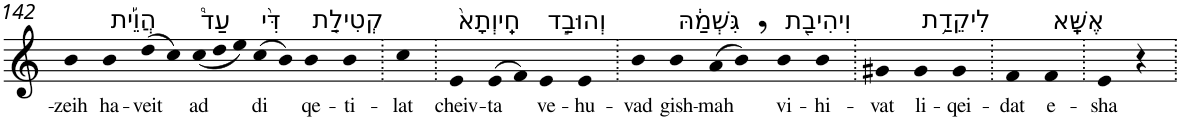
**kern	**text
*part1	*part1
*staff1	*staff1
*I"Piano	*
*I'Pno	*
!!LO:PB:g=z
*clefG2	*
*k[]	*
=142	=142
!	!LO:LY:b
4b	-zeih
!LO:TX:a:t=הֲוֵ֡ית	!
!	!LO:LY:b
4b	ha-
!	!LO:LY:b
(>8dd	-veit
8cc)	.
*Xtuplet	*
!LO:TX:a:t=עַד֩	!
!	!LO:LY:b
(<12cc	ad
12dd	.
12ee)	.
!LO:TX:a:t=דִּ֨י	!
!	!LO:LY:b
(>8cc	di
8b)	.
!LO:TX:a:t=קְטִילַ֤ת	!
!	!LO:LY:b
4b	qe-
!	!LO:LY:b
4b	-ti-
=143.	=143.
!	!LO:LY:b
4cc	-lat
=144.	=144.
!LO:TX:a:t=חֵֽיוְתָא֙	!
!	!LO:LY:b
4e	cheiv-
!	!LO:LY:b
(>8e	-ta
8f)	.
!LO:TX:a:t=וְהוּבַ֣ד	!
!	!LO:LY:b
4e	ve-
!	!LO:LY:b
4e	-hu-
=145.	=145.
!	!LO:LY:b
4b	-vad
!LO:TX:a:t=גִּשְׁמַ֔הּ	!
!	!LO:LY:b
4b	gish-
!	!LO:LY:b
(>8a	-mah
8b,)	.
!LO:TX:a:t=וִיהִיבַ֖ת	!
!	!LO:LY:b
4b	vi-
!	!LO:LY:b
4b	-hi-
=146.	=146.
!	!LO:LY:b
4g#X	-vat
!LO:TX:a:t=לִיקֵדַ֥ת	!
!	!LO:LY:b
4g#	li-
!	!LO:LY:b
4g#	-qei-
=147.	=147.
!	!LO:LY:b
4f	-dat
!LO:TX:a:t=אֶשָּֽׁא	!
!	!LO:LY:b
4f	e-
=148.	=148.
!	!LO:LY:b
4e	-sha
4r	.
=.	=.
*-	*-
